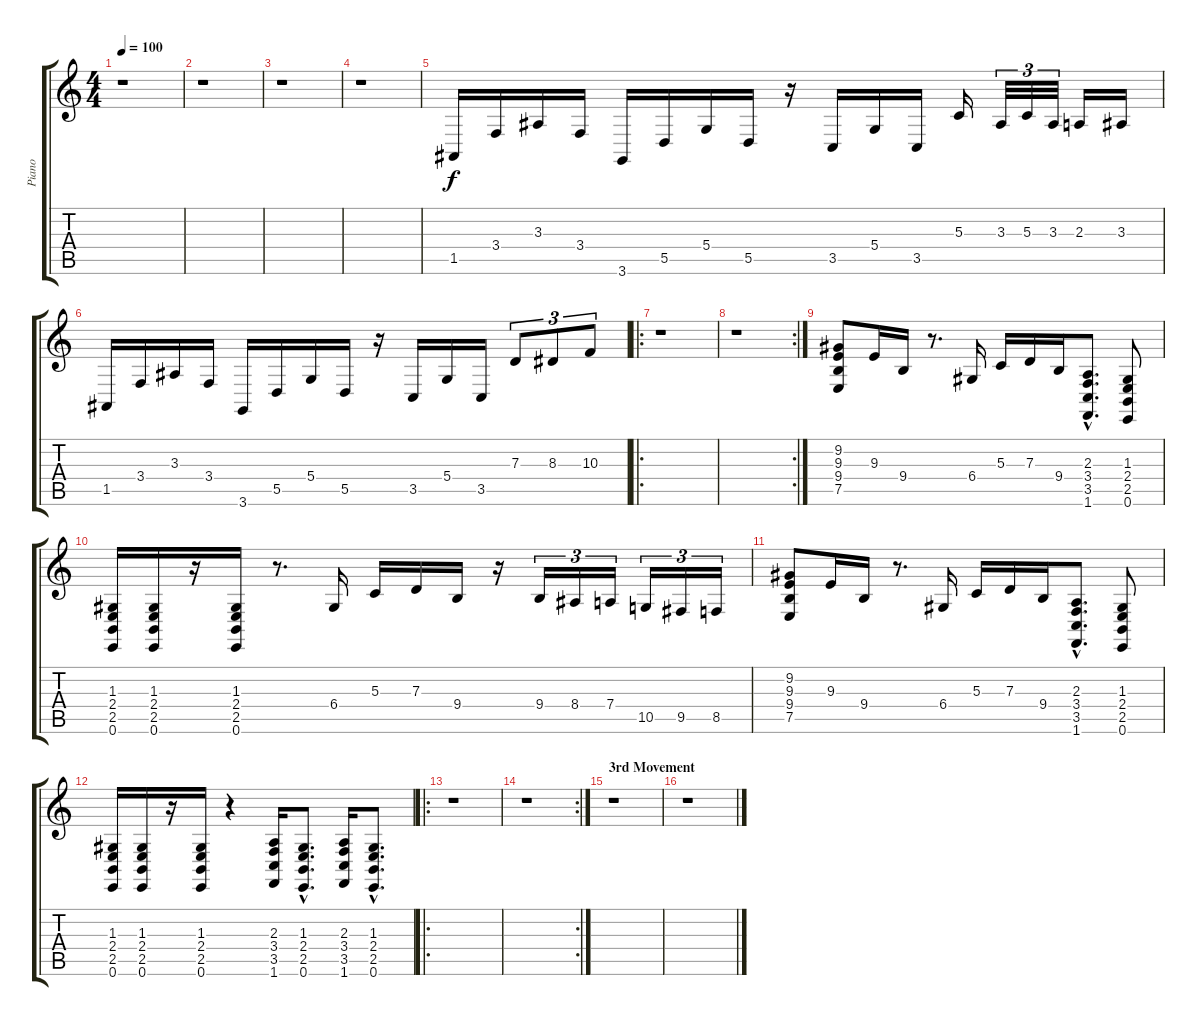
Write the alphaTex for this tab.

\track ("Piano" "Piano") {instrument acousticgrandpiano}
\staff {score tabs}
\tuning (E4 B3 G3 D3 A2 E2) {hide}
\ts (4 4)
\tempo 100
\clef g2
\ks c
r.1{dy f} |
r.1 |
r.1 |
r.1 |
1.5.16{instrument vibraphone} 3.4.16 3.3.16 3.4.16 3.6.16 5.5.16 5.4.16 5.5.16 r.16 3.5.16 5.4.16 3.5.16 5.3.16 3.3.32{tu (3 2)} 5.3.32{tu (3 2)} 3.3.32{tu (3 2)} 2.3.16 3.3.16 |
1.5.16 3.4.16 3.3.16 3.4.16 3.6.16 5.5.16 5.4.16 5.5.16 r.16 3.5.16 5.4.16 3.5.16 7.3.8{tu (3 2)} 8.3.8{tu (3 2)} 10.3.8{tu (3 2)} |
\ro
r.1 |
\rc 2
r.1 |
(9.2 9.3 9.4 7.5).8 9.3.16 9.4.16 r.8{d} 6.4.16 5.3.16 7.3.16 9.4.16 (2.3{hac} 3.4{hac} 3.5{hac} 1.6{hac}).8{d} (1.3 2.4 2.5 0.6).8 |
(1.3 2.4 2.5 0.6).16 (1.3 2.4 2.5 0.6).16 r.16 (1.3 2.4 2.5 0.6).16 r.8{d} 6.4.16 5.3.16 7.3.16 9.4.16 r.16 9.4.16{tu (3 2)} 8.4.16{tu (3 2)} 7.4.16{tu (3 2)} 10.5.16{tu (3 2)} 9.5.16{tu (3 2)} 8.5.16{tu (3 2)} |
(9.2 9.3 9.4 7.5).8 9.3.16 9.4.16 r.8{d} 6.4.16 5.3.16 7.3.16 9.4.16 (2.3{hac} 3.4{hac} 3.5{hac} 1.6{hac}).8{d} (1.3 2.4 2.5 0.6).8 |
(1.3 2.4 2.5 0.6).16 (1.3 2.4 2.5 0.6).16 r.16 (1.3 2.4 2.5 0.6).16 r.4 (2.3 3.4 3.5 1.6).16 (1.3{hac} 2.4{hac} 2.5{hac} 0.6{hac}).8{d} (2.3 3.4 3.5 1.6).16 (1.3{hac} 2.4{hac} 2.5{hac} 0.6{hac}).8{d} |
\ro
r.1 |
\rc 2
r.1 |
\section ("" "3rd Movement")
r.1 |
r.1
